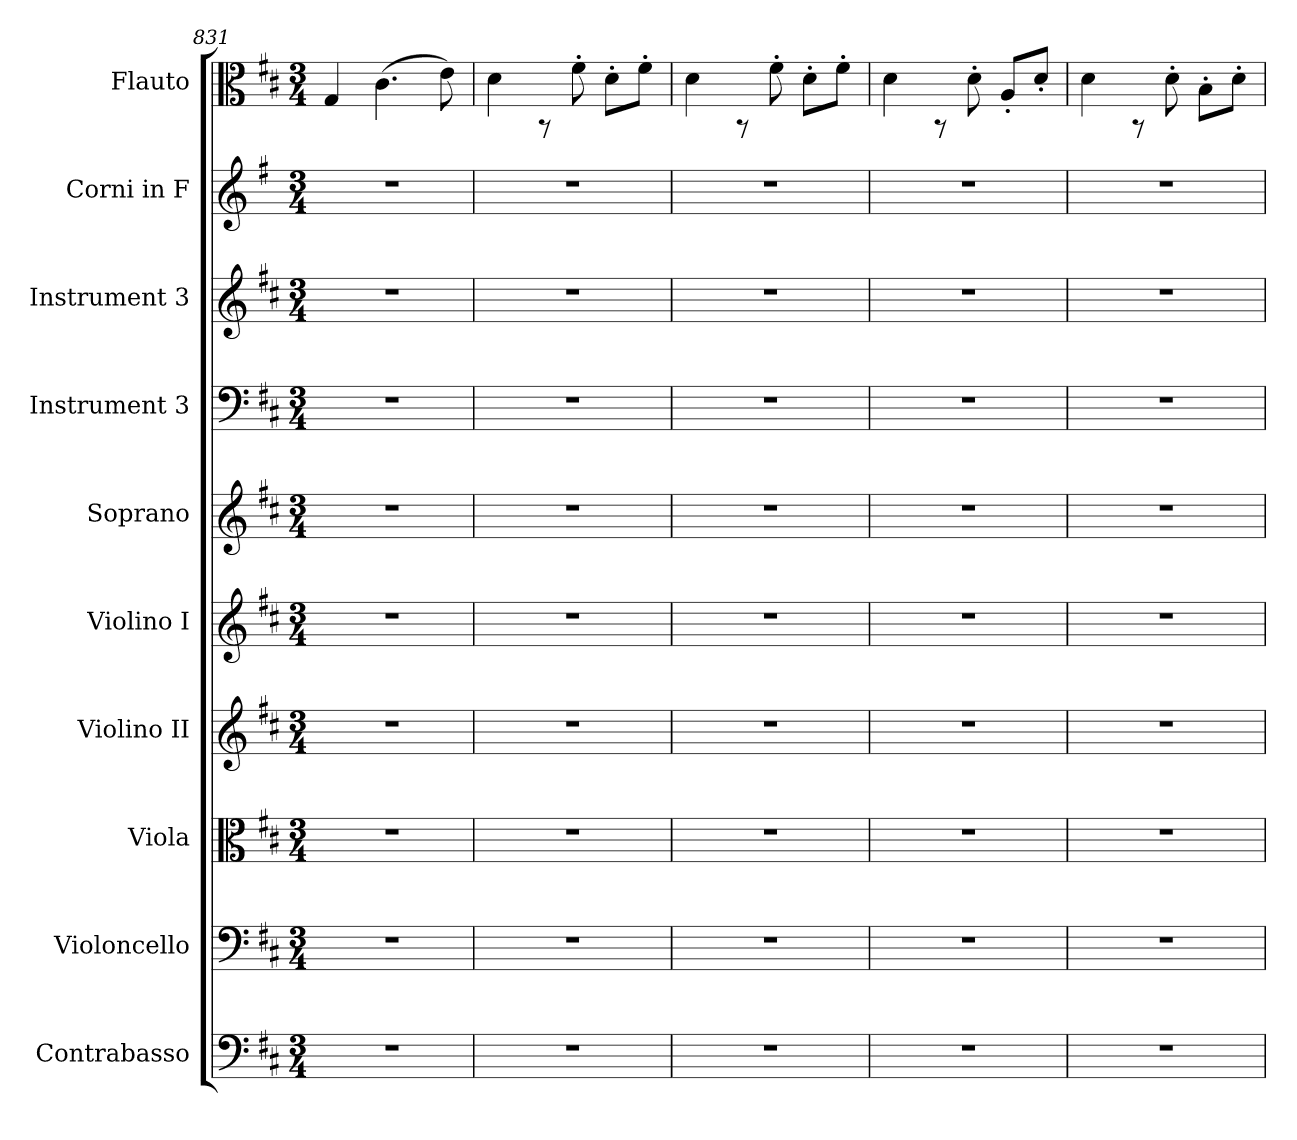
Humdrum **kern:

**kern	**kern	**kern	**kern	**kern	**kern	**kern	**kern	**kern	**kern
*part10	*part9	*part8	*part7	*part6	*part5	*part4	*part3	*part2	*part1
*staff10	*staff9	*staff8	*staff7	*staff6	*staff5	*staff4	*staff3	*staff2	*staff1
*I"Contrabasso	*I"Violoncello	*I"Viola	*I"Violino II	*I"Violino I	*I"Soprano	*I"Instrument 3	*I"Instrument 3	*I"Corni in F	*I"Flauto
*I'Cb.	*I'Vc.	*I'Vla.	*I'Vln. II	*I'Vln. I	*I'S	*	*	*I'Cor.	*I'Fl.
*clefF4	*clefF4	*clefC3	*clefG2	*clefG2	*clefG2	*clefF4	*clefG2	*clefG2	*clefC3
*ITrd1c2	*ITrd1c2	*ITrd1c2	*ITrd1c2	*ITrd1c2	*ITrd1c2	*ITrd1c2	*ITrd1c2	*ITrd4c7	*ITrd1c2
*k[]	*k[]	*k[]	*k[]	*k[]	*k[]	*k[]	*k[]	*k[]	*k[]
*C:	*C:	*C:	*C:	*C:	*C:	*C:	*C:	*C:	*C:
*M3/4	*M3/4	*M3/4	*M3/4	*M3/4	*M3/4	*M3/4	*M3/4	*M3/4	*M3/4
=831	=831	=831	=831	=831	=831	=831	=831	=831	=831
2.r	2.r	2.r	2.r	2.r	2.r	2.r	2.r	2.r	4F/
.	.	.	.	.	.	.	.	.	(>4.B\
.	.	.	.	.	.	.	.	.	8d\)
=832	=832	=832	=832	=832	=832	=832	=832	=832	=832
2.r	2.r	2.r	2.r	2.r	2.r	2.r	2.r	2.r	4c\
.	.	.	.	.	.	.	.	.	8rAA
.	.	.	.	.	.	.	.	.	8e'>\
.	.	.	.	.	.	.	.	.	8c'>\L
.	.	.	.	.	.	.	.	.	8e'>\J
=833	=833	=833	=833	=833	=833	=833	=833	=833	=833
2.r	2.r	2.r	2.r	2.r	2.r	2.r	2.r	2.r	4c\
.	.	.	.	.	.	.	.	.	8rAA
.	.	.	.	.	.	.	.	.	8e'>\
.	.	.	.	.	.	.	.	.	8c'>\L
.	.	.	.	.	.	.	.	.	8e'>\J
=834	=834	=834	=834	=834	=834	=834	=834	=834	=834
2.r	2.r	2.r	2.r	2.r	2.r	2.r	2.r	2.r	4c\
.	.	.	.	.	.	.	.	.	8rAA
.	.	.	.	.	.	.	.	.	8c'>\
.	.	.	.	.	.	.	.	.	8G'</L
.	.	.	.	.	.	.	.	.	8c'</J
!!LO:PB:g=z
=835	=835	=835	=835	=835	=835	=835	=835	=835	=835
2.r	2.r	2.r	2.r	2.r	2.r	2.r	2.r	2.r	4c\
.	.	.	.	.	.	.	.	.	8rAA
.	.	.	.	.	.	.	.	.	8c'>\
.	.	.	.	.	.	.	.	.	8A'>\L
.	.	.	.	.	.	.	.	.	8c'>\J
=	=	=	=	=	=	=	=	=	=
*-	*-	*-	*-	*-	*-	*-	*-	*-	*-
